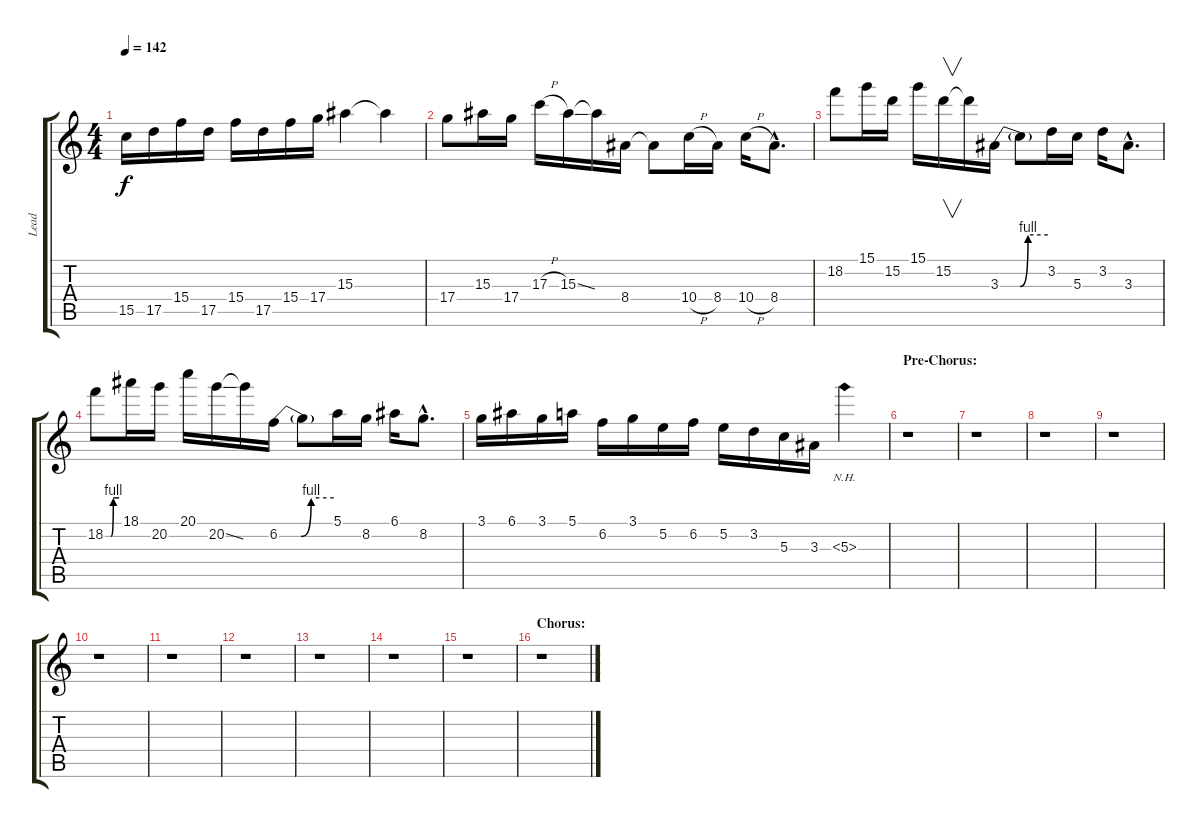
\track ("Lead" "Lead") {instrument distortionguitar}
\staff {score tabs}
\tuning (E4 B3 G3 D3 A2 E2) {hide}
\ts (4 4)
\tempo 142
\clef g2
\ks c
15.5.16{dy f} 17.5.16 15.4.16 17.5.16 15.4.16 17.5.16 15.4.16 17.4.16 15.3.4 15.3{t}.4 |
17.4.8 15.3.16 17.4.16 17.3{h}.16 15.3{ss}.16 15.3{t}.16 8.4.16 8.4{t}.8 10.4{h}.16 8.4.16 10.4{h}.16 8.4{hac}.8{d} |
18.2.8 15.1.16 15.2.16 15.1.16 15.2.16{v} 15.2{t}.16 3.3{be (custom 0 0 25 0 35 4 60 4)}.16 3.3{t}.8 3.2.16 5.3.16 3.2.16 3.3{hac}.8{d} |
18.2{be (custom 0 0 25 0 35 4 60 4)}.8 18.1.16 20.2.16 20.1.16 20.2{ss}.16 20.2{t}.16 6.2{be (custom 0 0 24 0 35 4 60 4)}.16 6.2{t}.8 5.1.16 8.2.16 6.1.16 8.2{hac}.8{d} |
3.1.16 6.1.16 3.1.16 5.1.16 6.2.16 3.1.16 5.2.16 6.2.16 5.2.16 3.2.16 5.3.16 3.3.16 5.3{nh}.4 |
\section ("" "Pre-Chorus:")
r.1 |
r.1 |
r.1 |
r.1 |
r.1 |
r.1 |
r.1 |
r.1 |
r.1 |
r.1 |
\section ("" "Chorus:")
r.1
